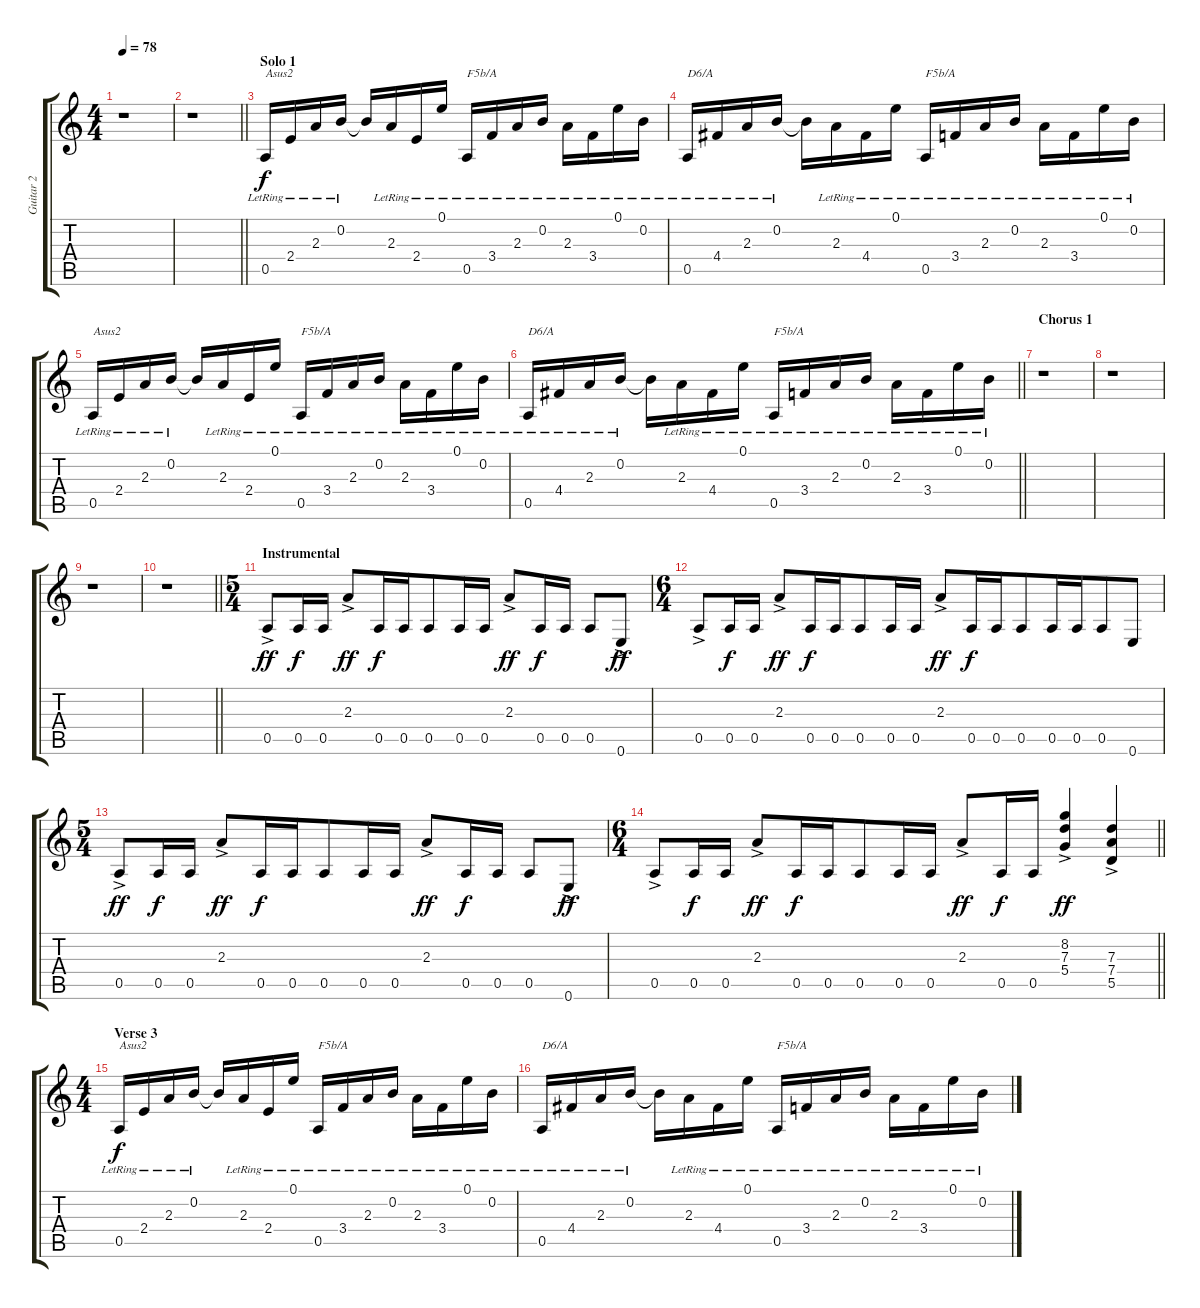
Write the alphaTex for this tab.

\track ("Guitar 2" "Guitar 2") {instrument overdrivenguitar bank 11}
\staff {score tabs}
\tuning (E4 B3 G3 D3 A2 E2) {hide}
\ts (4 4)
\tempo 78
\clef g2
\ks c
r.1{dy f} |
\barLineRight lightlight
r.1 |
\section ("" "Solo 1")
0.5{lr}.16{txt "Asus2" instrument electricguitarclean} 2.4{lr}.16 2.3{lr}.16 0.2{lr}.16 0.2{t}.16{beam merge} 2.3{lr}.16 2.4{lr}.16 0.1{lr}.16 0.5{lr}.16{txt "F5b/A"} 3.4{lr}.16{beam merge} 2.3{lr}.16{beam merge} 0.2{lr}.16 2.3{lr}.16{beam merge} 3.4{lr}.16 0.1{lr}.16 0.2{lr}.16 |
0.5{lr}.16{txt "D6/A"} 4.4{lr}.16 2.3{lr}.16{beam merge} 0.2{lr}.16 0.2{t}.16{beam merge} 2.3{lr}.16 4.4{lr}.16 0.1{lr}.16 0.5{lr}.16{txt "F5b/A"} 3.4{lr}.16{beam merge} 2.3{lr}.16{beam merge} 0.2{lr}.16 2.3{lr}.16{beam merge} 3.4{lr}.16 0.1{lr}.16 0.2{lr}.16 |
0.5{lr}.16{txt "Asus2"} 2.4{lr}.16 2.3{lr}.16 0.2{lr}.16 0.2{t}.16{beam merge} 2.3{lr}.16 2.4{lr}.16 0.1{lr}.16 0.5{lr}.16{txt "F5b/A"} 3.4{lr}.16{beam merge} 2.3{lr}.16{beam merge} 0.2{lr}.16 2.3{lr}.16{beam merge} 3.4{lr}.16 0.1{lr}.16 0.2{lr}.16 |
\barLineRight lightlight
0.5{lr}.16{txt "D6/A"} 4.4{lr}.16 2.3{lr}.16{beam merge} 0.2{lr}.16 0.2{t}.16{beam merge} 2.3{lr}.16 4.4{lr}.16 0.1{lr}.16 0.5{lr}.16{txt "F5b/A"} 3.4{lr}.16{beam merge} 2.3{lr}.16{beam merge} 0.2{lr}.16 2.3{lr}.16{beam merge} 3.4{lr}.16 0.1{lr}.16 0.2{lr}.16 |
\section ("" "Chorus 1")
r.1 |
r.1 |
r.1 |
\barLineRight lightlight
r.1 |
\ts (5 4)
\section ("" "Instrumental")
0.5{ac}.8{dy ff instrument overdrivenguitar} 0.5.16{dy f} 0.5.16 2.3{ac}.8{dy ff} 0.5.16{dy f beam merge} 0.5.16{beam merge} 0.5.8 0.5.16 0.5.16 2.3{ac}.8{dy ff} 0.5.16{dy f} 0.5.16 0.5.8{beam merge} 0.6{ac}.8{dy ff} |
\ts (6 4)
0.5{ac}.8 0.5.16{dy f} 0.5.16 2.3{ac}.8{dy ff} 0.5.16{dy f beam merge} 0.5.16{beam merge} 0.5.8 0.5.16 0.5.16 2.3{ac}.8{dy ff} 0.5.16{dy f} 0.5.16{beam merge} 0.5.8 0.5.16 0.5.16{beam merge} 0.5.8{beam merge} 0.6.8 |
\ts (5 4)
0.5{ac}.8{dy ff} 0.5.16{dy f} 0.5.16 2.3{ac}.8{dy ff} 0.5.16{dy f beam merge} 0.5.16{beam merge} 0.5.8 0.5.16 0.5.16 2.3{ac}.8{dy ff} 0.5.16{dy f} 0.5.16 0.5.8{beam merge} 0.6{ac}.8{dy ff} |
\ts (6 4)
\barLineRight lightlight
0.5{ac}.8 0.5.16{dy f} 0.5.16 2.3{ac}.8{dy ff} 0.5.16{dy f beam merge} 0.5.16{beam merge} 0.5.8 0.5.16 0.5.16 2.3{ac}.8{dy ff} 0.5.16{dy f} 0.5.16{beam merge} (8.2 7.3 5.4{ac}).4{dy ff beam merge} (7.3 7.4 5.5{ac}).4 |
\ts (4 4)
\section ("" "Verse 3")
0.5{lr}.16{txt "Asus2" dy f instrument electricguitarclean} 2.4{lr}.16 2.3{lr}.16 0.2{lr}.16 0.2{t}.16{beam merge} 2.3{lr}.16 2.4{lr}.16 0.1{lr}.16 0.5{lr}.16{txt "F5b/A"} 3.4{lr}.16{beam merge} 2.3{lr}.16{beam merge} 0.2{lr}.16 2.3{lr}.16{beam merge} 3.4{lr}.16 0.1{lr}.16 0.2{lr}.16 |
0.5{lr}.16{txt "D6/A"} 4.4{lr}.16 2.3{lr}.16{beam merge} 0.2{lr}.16 0.2{t}.16{beam merge} 2.3{lr}.16 4.4{lr}.16 0.1{lr}.16 0.5{lr}.16{txt "F5b/A"} 3.4{lr}.16{beam merge} 2.3{lr}.16{beam merge} 0.2{lr}.16 2.3{lr}.16{beam merge} 3.4{lr}.16 0.1{lr}.16 0.2{lr}.16
